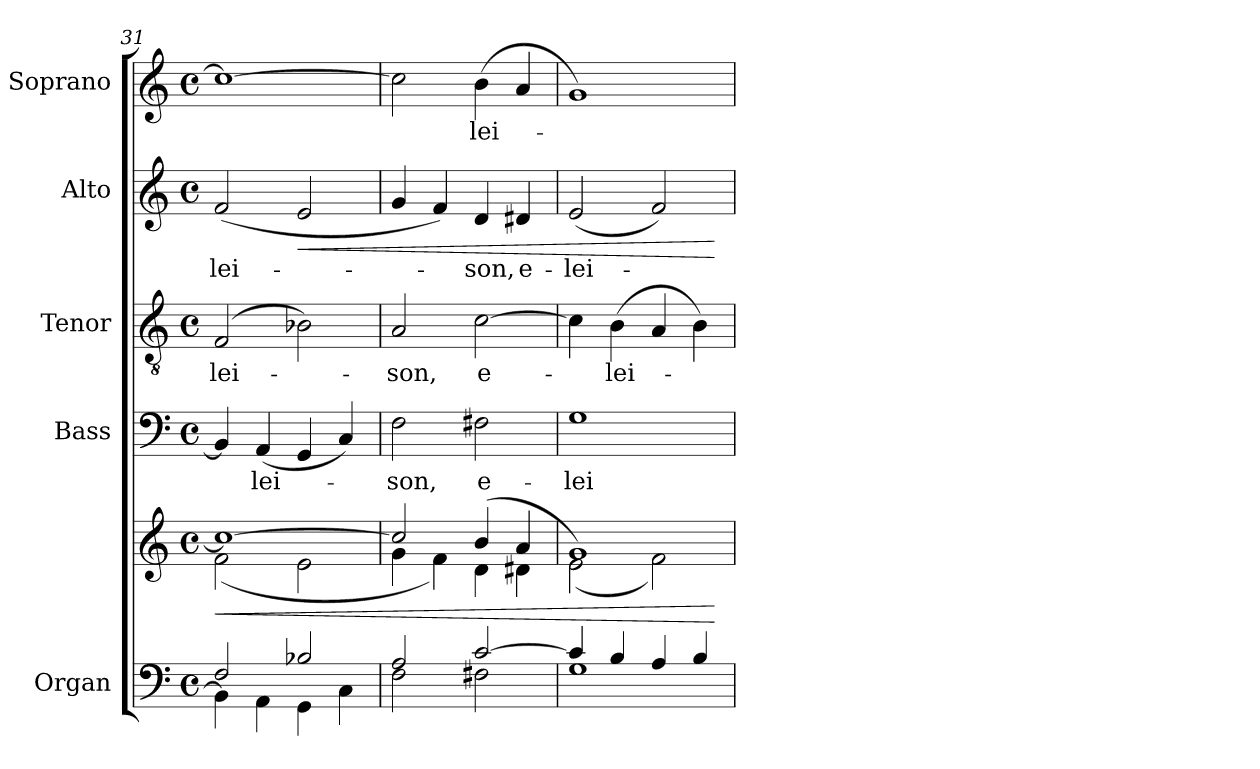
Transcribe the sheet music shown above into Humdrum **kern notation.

**kern	**kern	**dynam	**kern	**text	**kern	**text	**kern	**text	**dynam	**kern	**text
*part5	*part5	*part5	*part4	*part4	*part3	*part3	*part2	*part2	*part2	*part1	*part1
*staff6	*staff5	*staff5/6	*staff4	*staff4	*staff3	*staff3	*staff2	*staff2	*staff2	*staff1	*staff1
*I"Organ	*	*	*I"Bass	*	*I"Tenor	*	*I"Alto	*	*	*I"Soprano	*
*I'Org.	*	*	*I'B.	*	*I'T.	*	*I'A.	*	*	*I'S.	*
*clefF4	*clefG2	*	*clefF4	*	*clefGv2	*	*clefG2	*	*	*clefG2	*
*k[]	*k[]	*	*k[]	*	*k[]	*	*k[]	*	*	*k[]	*
*M4/4	*M4/4	*	*M4/4	*	*M4/4	*	*M4/4	*	*	*M4/4	*
*met(c)	*met(c)	*	*met(c)	*	*met(c)	*	*met(c)	*	*	*met(c)	*
=31	=31	=31	=31	=31	=31	=31	=31	=31	=31	=31	=31
*^	*	*	*	*	*	*	*	*	*	*	*
!	!	!	!LO:HP:b	!	!	!	!LO:LY:b	!	!LO:LY:b	!	!	!
*	*	*^	*	*	*	*	*	*	*	*	*	*
2F/	4BB-\]	1cc_	(<2f\	<	4BB-/]	.	(>2F/	-lei-	(<2f/	-lei-	.	1cc_	.
!	!	!	!	!	!	!LO:LY:b	!	!	!	!	!	!	!
.	4AA\	.	.	.	(<4AA/	-lei-	.	.	.	.	.	.	.
!	!	!	!	!	!	!	!	!	!	!	!LO:HP:b	!	!
2B-X/	4GG\	.	2e\	.	4GG/	.	2B-X\)	.	2e/	.	<	.	.
.	4C\	.	.	.	4C/)	.	.	.	.	.	.	.	.
=32	=32	=32	=32	=32	=32	=32	=32	=32	=32	=32	=32	=32	=32
!	!	!	!	!	!	!LO:LY:b	!	!LO:LY:b	!	!	!	!	!
2A/	2F\	2cc/]	4g\	.	2F\	-son,	2A/	-son,	4g/	.	.	2cc\]	.
.	.	.	4f\)	.	.	.	.	.	4f/)	.	.	.	.
!	!	!	!	!	!	!LO:LY:b	!	!LO:LY:b	!	!LO:LY:b	!	!	!LO:LY:b
[2c/	2F#X\	(>4b/	4d\	.	2F#X\	e-	[2c\	e-	4d/	-son,	.	(>4b\	-lei-
!	!	!	!	!	!	!	!	!	!	!LO:LY:b	!	!	!
.	.	4a/	4d#X\	.	.	.	.	.	4d#X/	e-	.	4a/	.
=33	=33	=33	=33	=33	=33	=33	=33	=33	=33	=33	=33	=33	=33
!	!	!	!	!	!	!LO:LY:b	!	!	!	!LO:LY:b	!	!	!
4c/]	1G	1g)	(<2e\	.	1G	-lei-	4c\]	.	(<2e/	-lei-	.	1g)	.
!	!	!	!	!	!	!	!	!LO:LY:b	!	!	!	!	!
4B/	.	.	.	.	.	.	(>4B\	-lei-	.	.	.	.	.
4A/	.	.	2f\)	.	.	.	4A/	.	2f/)	.	.	.	.
4B/	.	.	.	.	.	.	4B\)	.	.	.	.	.	.
*v	*v	*	*	*	*	*	*	*	*	*	*	*	*
*	*v	*v	*	*	*	*	*	*	*	*	*	*
.	.	[	.	.	.	.	.	.	[	.	.
=	=	=	=	=	=	=	=	=	=	=	=
*-	*-	*-	*-	*-	*-	*-	*-	*-	*-	*-	*-
